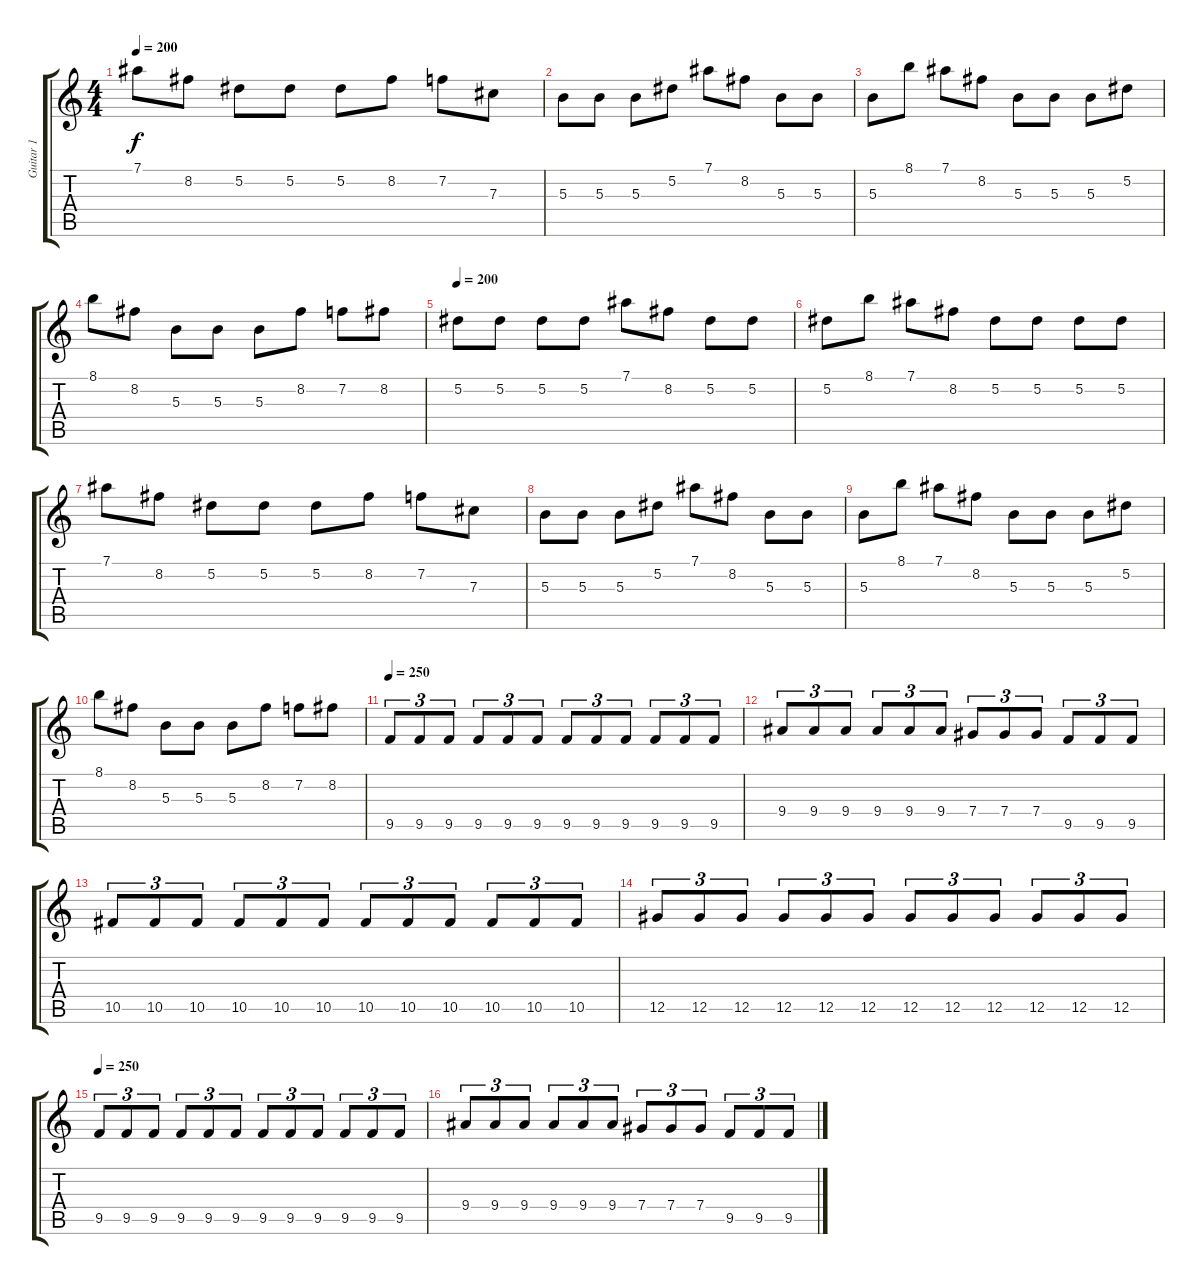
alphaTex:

\track ("Guitar 1" "Guitar 1") {instrument distortionguitar}
\staff {score tabs}
\tuning (Eb4 Bb3 Gb3 Db3 Ab2 Eb2) {hide}
\ts (4 4)
\tempo 200
\clef g2
\ks c
7.1.8{dy f} 8.2.8 5.2.8 5.2.8 5.2.8 8.2.8 7.2.8 7.3.8 |
5.3.8 5.3.8 5.3.8 5.2.8 7.1.8 8.2.8 5.3.8 5.3.8 |
5.3.8 8.1.8 7.1.8 8.2.8 5.3.8 5.3.8 5.3.8 5.2.8 |
8.1.8 8.2.8 5.3.8 5.3.8 5.3.8 8.2.8 7.2.8 8.2.8 |
\tempo 200
5.2.8 5.2.8 5.2.8 5.2.8 7.1.8 8.2.8 5.2.8 5.2.8 |
5.2.8 8.1.8 7.1.8 8.2.8 5.2.8 5.2.8 5.2.8 5.2.8 |
7.1.8 8.2.8 5.2.8 5.2.8 5.2.8 8.2.8 7.2.8 7.3.8 |
5.3.8 5.3.8 5.3.8 5.2.8 7.1.8 8.2.8 5.3.8 5.3.8 |
5.3.8 8.1.8 7.1.8 8.2.8 5.3.8 5.3.8 5.3.8 5.2.8 |
8.1.8 8.2.8 5.3.8 5.3.8 5.3.8 8.2.8 7.2.8 8.2.8 |
\tempo 250
9.5.8{tu (3 2)} 9.5.8{tu (3 2)} 9.5.8{tu (3 2)} 9.5.8{tu (3 2)} 9.5.8{tu (3 2)} 9.5.8{tu (3 2)} 9.5.8{tu (3 2)} 9.5.8{tu (3 2)} 9.5.8{tu (3 2)} 9.5.8{tu (3 2)} 9.5.8{tu (3 2)} 9.5.8{tu (3 2)} |
9.4.8{tu (3 2)} 9.4.8{tu (3 2)} 9.4.8{tu (3 2)} 9.4.8{tu (3 2)} 9.4.8{tu (3 2)} 9.4.8{tu (3 2)} 7.4.8{tu (3 2)} 7.4.8{tu (3 2)} 7.4.8{tu (3 2)} 9.5.8{tu (3 2)} 9.5.8{tu (3 2)} 9.5.8{tu (3 2)} |
10.5.8{tu (3 2)} 10.5.8{tu (3 2)} 10.5.8{tu (3 2)} 10.5.8{tu (3 2)} 10.5.8{tu (3 2)} 10.5.8{tu (3 2)} 10.5.8{tu (3 2)} 10.5.8{tu (3 2)} 10.5.8{tu (3 2)} 10.5.8{tu (3 2)} 10.5.8{tu (3 2)} 10.5.8{tu (3 2)} |
12.5.8{tu (3 2)} 12.5.8{tu (3 2)} 12.5.8{tu (3 2)} 12.5.8{tu (3 2)} 12.5.8{tu (3 2)} 12.5.8{tu (3 2)} 12.5.8{tu (3 2)} 12.5.8{tu (3 2)} 12.5.8{tu (3 2)} 12.5.8{tu (3 2)} 12.5.8{tu (3 2)} 12.5.8{tu (3 2)} |
\tempo 250
9.5.8{tu (3 2)} 9.5.8{tu (3 2)} 9.5.8{tu (3 2)} 9.5.8{tu (3 2)} 9.5.8{tu (3 2)} 9.5.8{tu (3 2)} 9.5.8{tu (3 2)} 9.5.8{tu (3 2)} 9.5.8{tu (3 2)} 9.5.8{tu (3 2)} 9.5.8{tu (3 2)} 9.5.8{tu (3 2)} |
9.4.8{tu (3 2)} 9.4.8{tu (3 2)} 9.4.8{tu (3 2)} 9.4.8{tu (3 2)} 9.4.8{tu (3 2)} 9.4.8{tu (3 2)} 7.4.8{tu (3 2)} 7.4.8{tu (3 2)} 7.4.8{tu (3 2)} 9.5.8{tu (3 2)} 9.5.8{tu (3 2)} 9.5.8{tu (3 2)}
